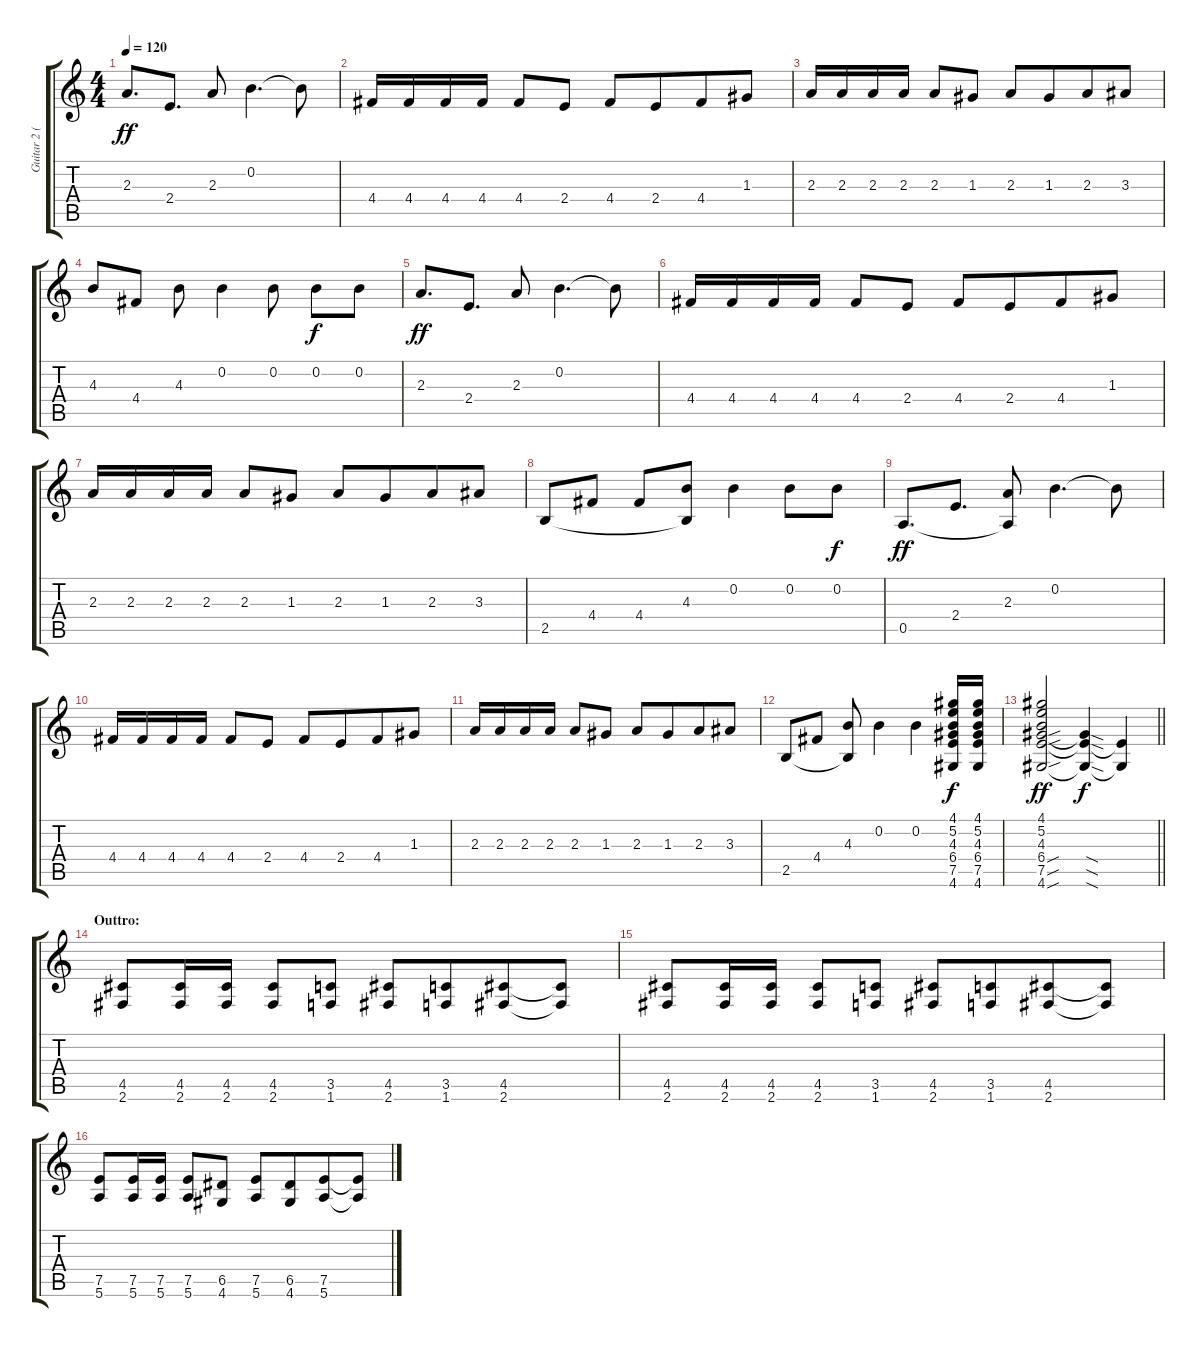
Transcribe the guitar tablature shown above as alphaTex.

\track ("Guitar 2 (Leader)" "Guitar 2 (") {instrument acousticguitarsteel}
\staff {score tabs}
\tuning (E4 B3 G3 D3 A2 E2) {hide}
\ts (4 4)
\tempo 120
\clef g2
\ks c
2.3.8{d dy ff} 2.4.8{d} 2.3.8 0.2.4{d} 0.2{t}.8 |
4.4.16 4.4.16 4.4.16 4.4.16 4.4.8 2.4.8 4.4.8 2.4.8{beam merge} 4.4.8 1.3.8 |
2.3.16 2.3.16 2.3.16 2.3.16 2.3.8 1.3.8 2.3.8 1.3.8{beam merge} 2.3.8 3.3.8 |
4.3.8 4.4.8 4.3.8 0.2.4 0.2.8 0.2.8{dy f} 0.2.8 |
2.3.8{d dy ff} 2.4.8{d} 2.3.8 0.2.4{d} 0.2{t}.8 |
4.4.16 4.4.16 4.4.16 4.4.16 4.4.8 2.4.8 4.4.8 2.4.8{beam merge} 4.4.8 1.3.8 |
2.3.16 2.3.16 2.3.16 2.3.16 2.3.8 1.3.8 2.3.8 1.3.8{beam merge} 2.3.8 3.3.8 |
2.5.8 4.4.8 4.4.8 (4.3 2.5{t}).8 0.2.4 0.2.8 0.2.8{dy f} |
0.5.8{d dy ff} 2.4.8{d} (2.3 0.5{t}).8 0.2.4{d} 0.2{t}.8 |
4.4.16 4.4.16 4.4.16 4.4.16 4.4.8 2.4.8 4.4.8 2.4.8{beam merge} 4.4.8 1.3.8 |
2.3.16 2.3.16 2.3.16 2.3.16 2.3.8 1.3.8 2.3.8 1.3.8{beam merge} 2.3.8 3.3.8 |
2.5.8 4.4.8 (4.3 2.5{t}).8 0.2.4 0.2.4 (4.1 5.2 4.3 6.4 7.5 4.6).16{dy f} (4.1 5.2 4.3 6.4 7.5 4.6).16 |
\barLineRight lightlight
(4.1 5.2 4.3 6.4{sou} 7.5{sou} 4.6{sou}).2{dy ff} (6.4{sod t} 7.5{sod t} 4.6{sod t}).4{dy f} (7.5{t} 4.6{t}).4 |
\section ("" "Outtro:")
(4.5 2.6).8 (4.5 2.6).16 (4.5 2.6).16 (4.5 2.6).8 (3.5 1.6).8 (4.5 2.6).8 (3.5 1.6).8{beam merge} (4.5 2.6).8 (4.5{t} 2.6{t}).8 |
(4.5 2.6).8 (4.5 2.6).16 (4.5 2.6).16 (4.5 2.6).8 (3.5 1.6).8 (4.5 2.6).8 (3.5 1.6).8{beam merge} (4.5 2.6).8 (4.5{t} 2.6{t}).8 |
(7.5 5.6).8 (7.5 5.6).16 (7.5 5.6).16 (7.5 5.6).8 (6.5 4.6).8 (7.5 5.6).8 (6.5 4.6).8{beam merge} (7.5 5.6).8 (7.5{t} 5.6{t}).8
